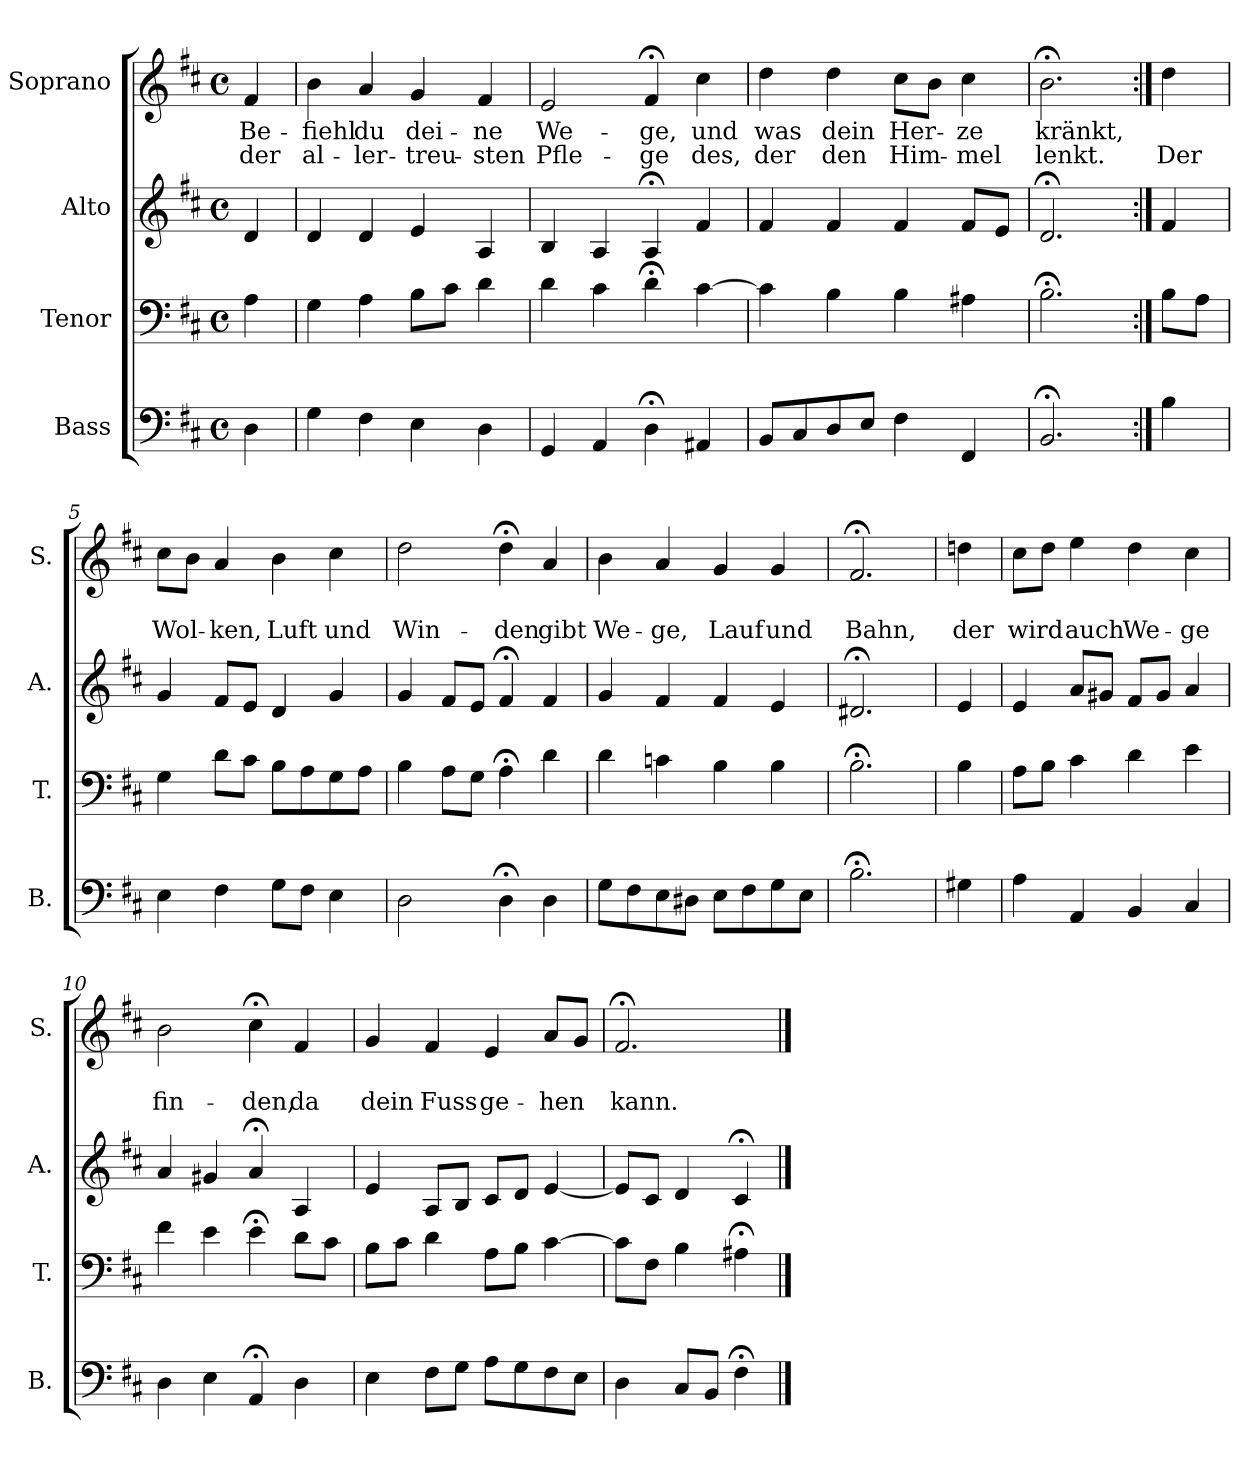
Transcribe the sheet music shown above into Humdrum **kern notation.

**kern	**kern	**kern	**kern	**text	**text
*part4	*part3	*part2	*part1	*part1	*part1
*staff4	*staff3	*staff2	*staff1	*staff1	*staff1
*I"Bass	*I"Tenor	*I"Alto	*I"Soprano	*	*
*I'B.	*I'T.	*I'A.	*I'S.	*	*
*clefF4	*clefF4	*clefG2	*clefG2	*	*
*k[f#c#]	*k[f#c#]	*k[f#c#]	*k[f#c#]	*	*
*D:	*D:	*D:	*D:	*	*
*M4/4	*M4/4	*M4/4	*M4/4	*	*
*met(c)	*met(c)	*met(c)	*met(c)	*	*
=	=	=	=	=	=
4D\	4A\	4d/	4f#/	Be-	der
=1	=1	=1	=1	=1	=1
4G\	4G\	4d/	4b\	-fiehl	al-
4F#\	4A\	4d/	4a/	du	-ler-
4E\	8B\L	4e/	4g/	dei-	-treu-
.	8c#\J	.	.	.	.
4D\	4d\	4A/	4f#/	-ne	-sten
=2	=2	=2	=2	=2	=2
4GG/	4d\	4B/	2e/	We-	Pfle-
4AA/	4c#\	4A/	.	.	.
4D;<\	4d;<\	4A;</	4f#;</	-ge,	-ge
4AA#X/	[4c#\	4f#/	4cc#\	und	des,
=3	=3	=3	=3	=3	=3
8BB/L	4c#\]	4f#/	4dd\	was	der
8C#/	.	.	.	.	.
8D/	4B\	4f#/	4dd\	dein	den
8E/J	.	.	.	.	.
4F#\	4B\	4f#/	8cc#\L	Her-	Him-
.	.	.	8b\J	.	.
4FF#/	4A#X\	8f#/L	4cc#\	-ze	-mel
.	.	8e/J	.	.	.
=4	=4	=4	=4	=4	=4
2.BB;</	2.B;<\	2.d;</	2.b;<\	kränkt,	lenkt.
!!LO:LB:g=z
=4a:|!	=4a:|!	=4a:|!	=4a:|!	=4a:|!	=4a:|!
4B\	8B\L	4f#/	4dd\	.	Der
.	8A\J	.	.	.	.
=5	=5	=5	=5	=5	=5
4E\	4G\	4g/	8cc#\L	.	Wol-
.	.	.	8b\J	.	.
4F#\	8d\L	8f#/L	4a/	.	-ken,
.	8c#\J	8e/J	.	.	.
8G\L	8B\L	4d/	4b\	.	Luft
8F#\J	8A\	.	.	.	.
4E\	8G\	4g/	4cc#\	.	und
.	8A\J	.	.	.	.
=6	=6	=6	=6	=6	=6
2D\	4B\	4g/	2dd\	.	Win-
.	8A\L	8f#/L	.	.	.
.	8G\J	8e/J	.	.	.
4D;<\	4A;<\	4f#;</	4dd;<\	.	-den
4D\	4d\	4f#/	4a/	.	gibt
=7	=7	=7	=7	=7	=7
8G\L	4d\	4g/	4b\	.	We-
8F#\	.	.	.	.	.
8E\	4cn\	4f#/	4a/	.	-ge,
8D#X\J	.	.	.	.	.
8E\L	4B\	4f#/	4g/	.	Lauf
8F#\	.	.	.	.	.
8G\	4B\	4e/	4g/	.	und
8E\J	.	.	.	.	.
=8	=8	=8	=8	=8	=8
2.B;<\	2.B;<\	2.d#X;</	2.f#;</	.	Bahn,
!!LO:PB:g=z
=8a	=8a	=8a	=8a	=8a	=8a
4G#X\	4B\	4e/	4ddn\	.	der
=9	=9	=9	=9	=9	=9
4A\	8A\L	4e/	8cc#\L	.	wird
.	8B\J	.	8dd\J	.	.
4AA/	4c#\	8a/L	4ee\	.	auch
.	.	8g#X/J	.	.	.
4BB/	4d\	8f#/L	4dd\	.	We-
.	.	8g#/J	.	.	.
4C#/	4e\	4a/	4cc#\	.	-ge
=10	=10	=10	=10	=10	=10
4D\	4f#\	4a/	2b\	.	fin-
4E\	4e\	4g#X/	.	.	.
4AA;</	4e;<\	4a;</	4cc#;<\	.	-den,
4D\	8d\L	4A/	4f#/	.	da
.	8c#\J	.	.	.	.
=11	=11	=11	=11	=11	=11
4E\	8B\L	4e/	4g/	.	dein
.	8c#\J	.	.	.	.
8F#\L	4d\	8A/L	4f#/	.	Fuss
8G\J	.	8B/J	.	.	.
8A\L	8A\L	8c#/L	4e/	.	ge-
8G\	8B\J	8d/J	.	.	.
8F#\	[4c#\	[4e/	8a/L	.	-hen
8E\J	.	.	8g/J	.	.
=12	=12	=12	=12	=12	=12
4D\	8c#\L]	8e/L]	2.f#;</	.	kann.
.	8F#\J	8c#/J	.	.	.
8C#/L	4B\	4d/	.	.	.
8BB/J	.	.	.	.	.
4F#;<\	4A#X;<\	4c#;</	.	.	.
==	==	==	==	==	==
*-	*-	*-	*-	*-	*-
